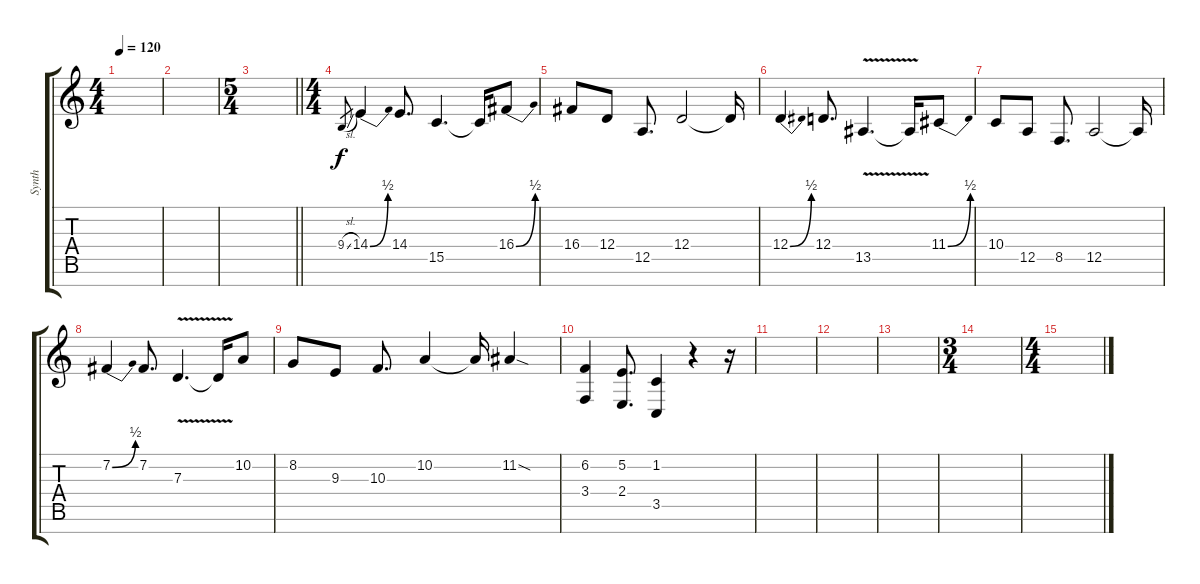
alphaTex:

\track ("Synth" "Synth") {instrument stringensemble1}
\staff {score tabs}
\tuning (E4 B3 G3 D3 A2 E2 B1) {hide}
\ts (4 4)
\tempo 120
\clef g2
\ks c
|
|
\ts (5 4)
\barLineRight lightlight
|
\ts (4 4)
\section ("" "")
9.4{sl}.8{gr} 14.4{be (bend 0 0 60 2)}.4{instrument stringensemble1} 14.4.8{d} 15.5.4{d} 15.5{t}.16 16.4{be (bend 0 0 60 2)}.8 |
16.4.8 12.4.8 12.5.8{d} 12.4.2 12.4{t}.16 |
12.4{be (bend 0 0 60 2)}.4 12.4.8{d} 13.5{v}.4{d} 13.5{t}.16 11.4{be (bend 0 0 60 2)}.8 |
10.4.8 12.5.8 8.5.8{d} 12.5.2 12.5{t}.16 |
7.2{be (bend 0 0 60 2)}.4 7.2.8{d} 7.3{v}.4{d} 7.3{t}.16 10.2.8 |
8.2.8 9.3.8 10.3.8{d} 10.2.4 10.2{t}.16 11.2{sod}.4 |
(6.2 3.4).4 (5.2 2.4).8{d} (1.2 3.5).4 r.4 r.16 |
|
|
|
\ts (3 4)
|
\ts (4 4)
